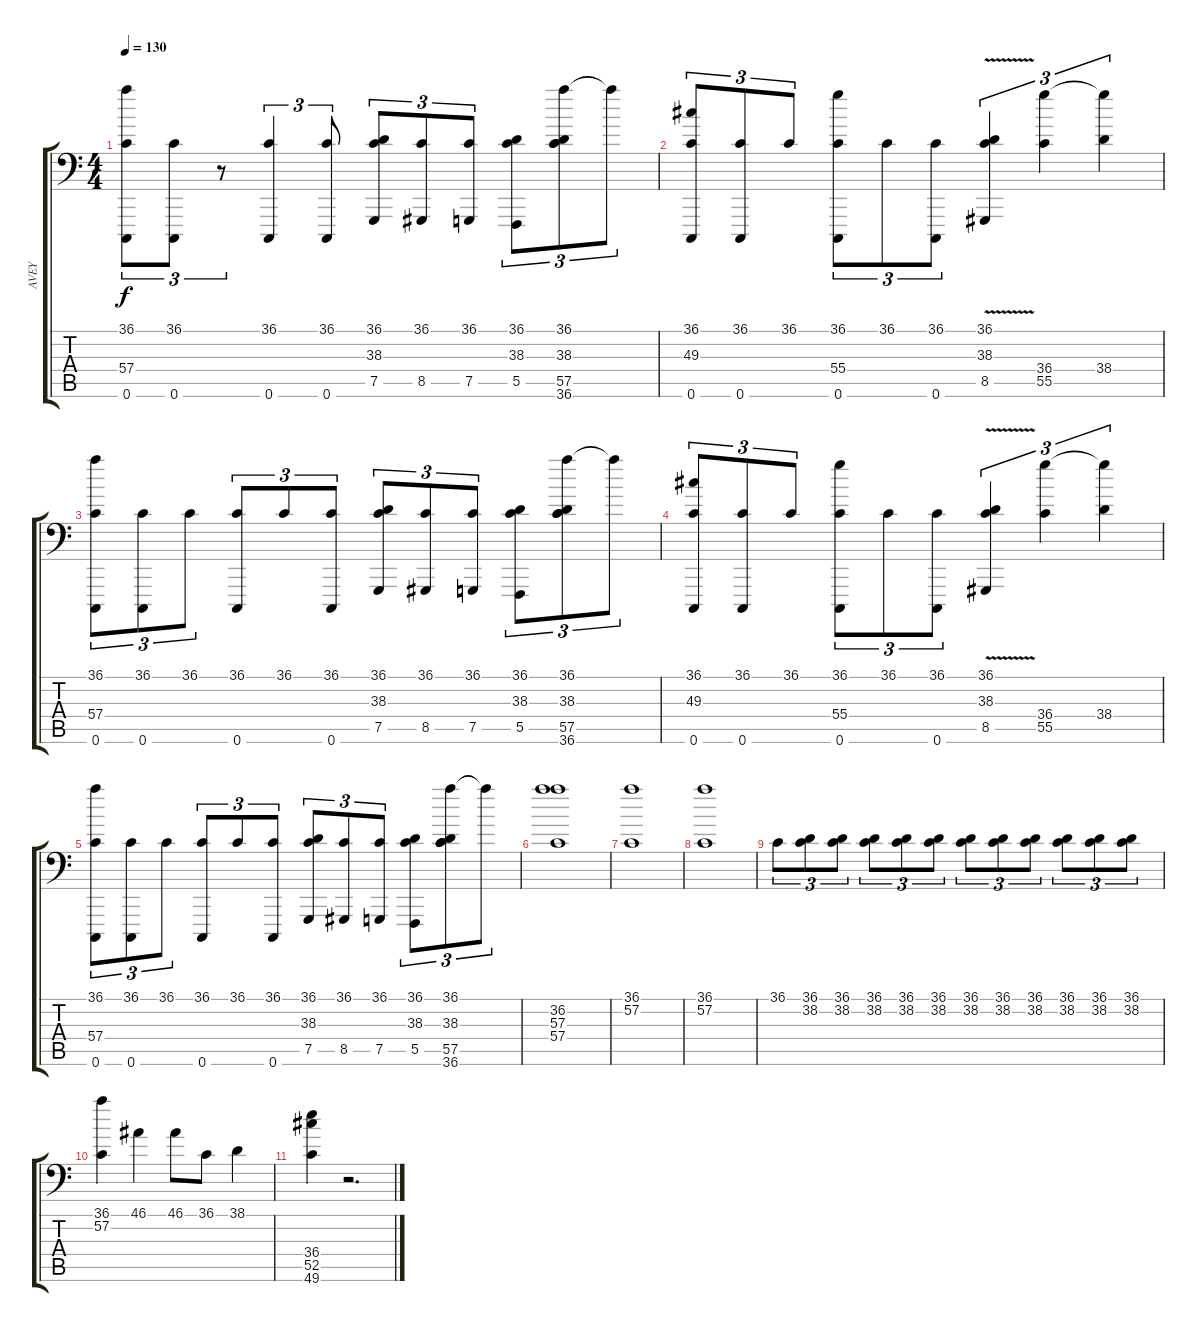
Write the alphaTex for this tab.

\track ("AVEY" "AVEY") {instrument acousticgrandpiano}
\staff {score tabs}
\tuning (C-1 C-1 C-1 C-1 C-1 C-1) {hide}
\ts (4 4)
\tempo 130
\clef f4
\ks c
(36.1 57.4 0.6).8{tu (3 2) dy f} (36.1 0.6).8{tu (3 2)} r.8{tu (3 2)} (36.1 0.6).4{tu (3 2)} (36.1 0.6).8{tu (3 2)} (36.1 38.3 7.5).8{tu (3 2)} (36.1 8.5).8{tu (3 2)} (36.1 7.5).8{tu (3 2)} (36.1 38.3 5.5).8{tu (3 2)} (36.1 38.3 57.5 36.6).8{tu (3 2)} 57.5{t}.8{tu (3 2)} |
(36.1 49.3 0.6).8{tu (3 2)} (36.1 0.6).8{tu (3 2)} 36.1.8{tu (3 2)} (36.1 55.4 0.6).8{tu (3 2)} 36.1.8{tu (3 2)} (36.1 0.6).8{tu (3 2)} (36.1 38.3 8.5{v}).4{tu (3 2)} (36.4 55.5).4{tu (3 2)} (38.4 55.5{t}).4{tu (3 2)} |
(36.1 57.4 0.6).8{tu (3 2)} (36.1 0.6).8{tu (3 2)} 36.1.8{tu (3 2)} (36.1 0.6).8{tu (3 2)} 36.1.8{tu (3 2)} (36.1 0.6).8{tu (3 2)} (36.1 38.3 7.5).8{tu (3 2)} (36.1 8.5).8{tu (3 2)} (36.1 7.5).8{tu (3 2)} (36.1 38.3 5.5).8{tu (3 2)} (36.1 38.3 57.5 36.6).8{tu (3 2)} 57.5{t}.8{tu (3 2)} |
(36.1 49.3 0.6).8{tu (3 2)} (36.1 0.6).8{tu (3 2)} 36.1.8{tu (3 2)} (36.1 55.4 0.6).8{tu (3 2)} 36.1.8{tu (3 2)} (36.1 0.6).8{tu (3 2)} (36.1 38.3 8.5{v}).4{tu (3 2)} (36.4 55.5).4{tu (3 2)} (38.4 55.5{t}).4{tu (3 2)} |
(36.1 57.4 0.6).8{tu (3 2)} (36.1 0.6).8{tu (3 2)} 36.1.8{tu (3 2)} (36.1 0.6).8{tu (3 2)} 36.1.8{tu (3 2)} (36.1 0.6).8{tu (3 2)} (36.1 38.3 7.5).8{tu (3 2)} (36.1 8.5).8{tu (3 2)} (36.1 7.5).8{tu (3 2)} (36.1 38.3 5.5).8{tu (3 2)} (36.1 38.3 57.5 36.6).8{tu (3 2)} 57.5{t}.8{tu (3 2)} |
(36.2 57.3 57.4).1 |
(36.1 57.2).1 |
(36.1 57.2).1 |
36.1.8{tu (3 2)} (36.1 38.2).8{tu (3 2)} (36.1 38.2).8{tu (3 2)} (36.1 38.2).8{tu (3 2)} (36.1 38.2).8{tu (3 2)} (36.1 38.2).8{tu (3 2)} (36.1 38.2).8{tu (3 2)} (36.1 38.2).8{tu (3 2)} (36.1 38.2).8{tu (3 2)} (36.1 38.2).8{tu (3 2)} (36.1 38.2).8{tu (3 2)} (36.1 38.2).8{tu (3 2)} |
(36.1 57.2).4 46.1.4 46.1.8 36.1.8 38.1.4 |
(36.4 52.5 49.6).4 r.2{d}
